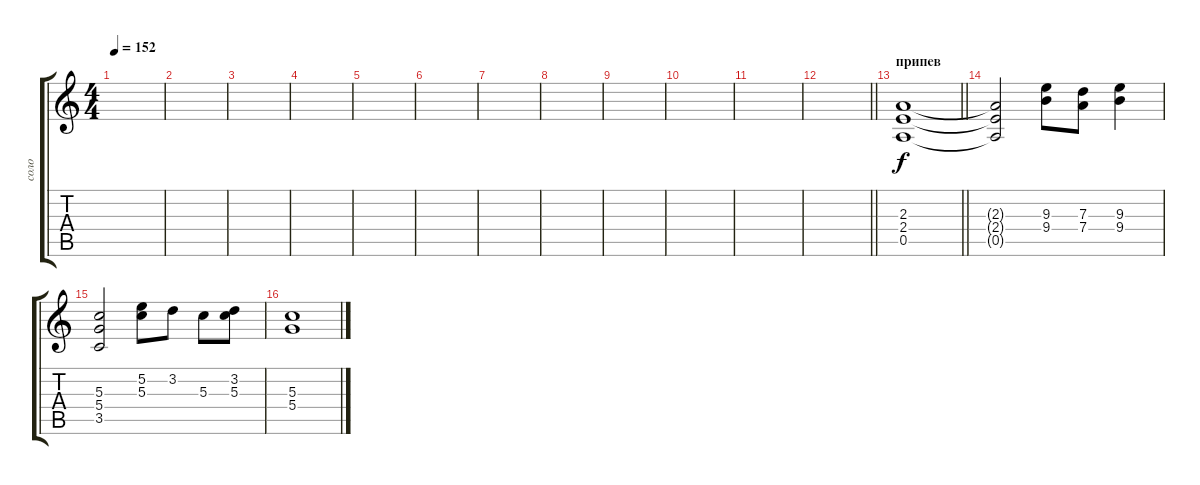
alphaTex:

\track ("соло" "соло") {instrument distortionguitar}
\staff {score tabs}
\tuning (E4 B3 G3 D3 A2 E2) {hide}
\ts (4 4)
\tempo 152
\clef g2
\ks c
|
|
|
|
|
|
|
|
|
|
|
\barLineRight lightlight
|
\section ("" "припев")
\barLineRight lightlight
(2.3 2.4 0.5).1 |
\section ("" "")
(2.3{t} 2.4{t} 0.5{t}).2 (9.3 9.4).8 (7.3 7.4).8 (9.3 9.4).4 |
(5.3 5.4 3.5).2 (5.2 5.3).8 3.2.8 5.3.8 (3.2 5.3).8 |
(5.3 5.4).1
